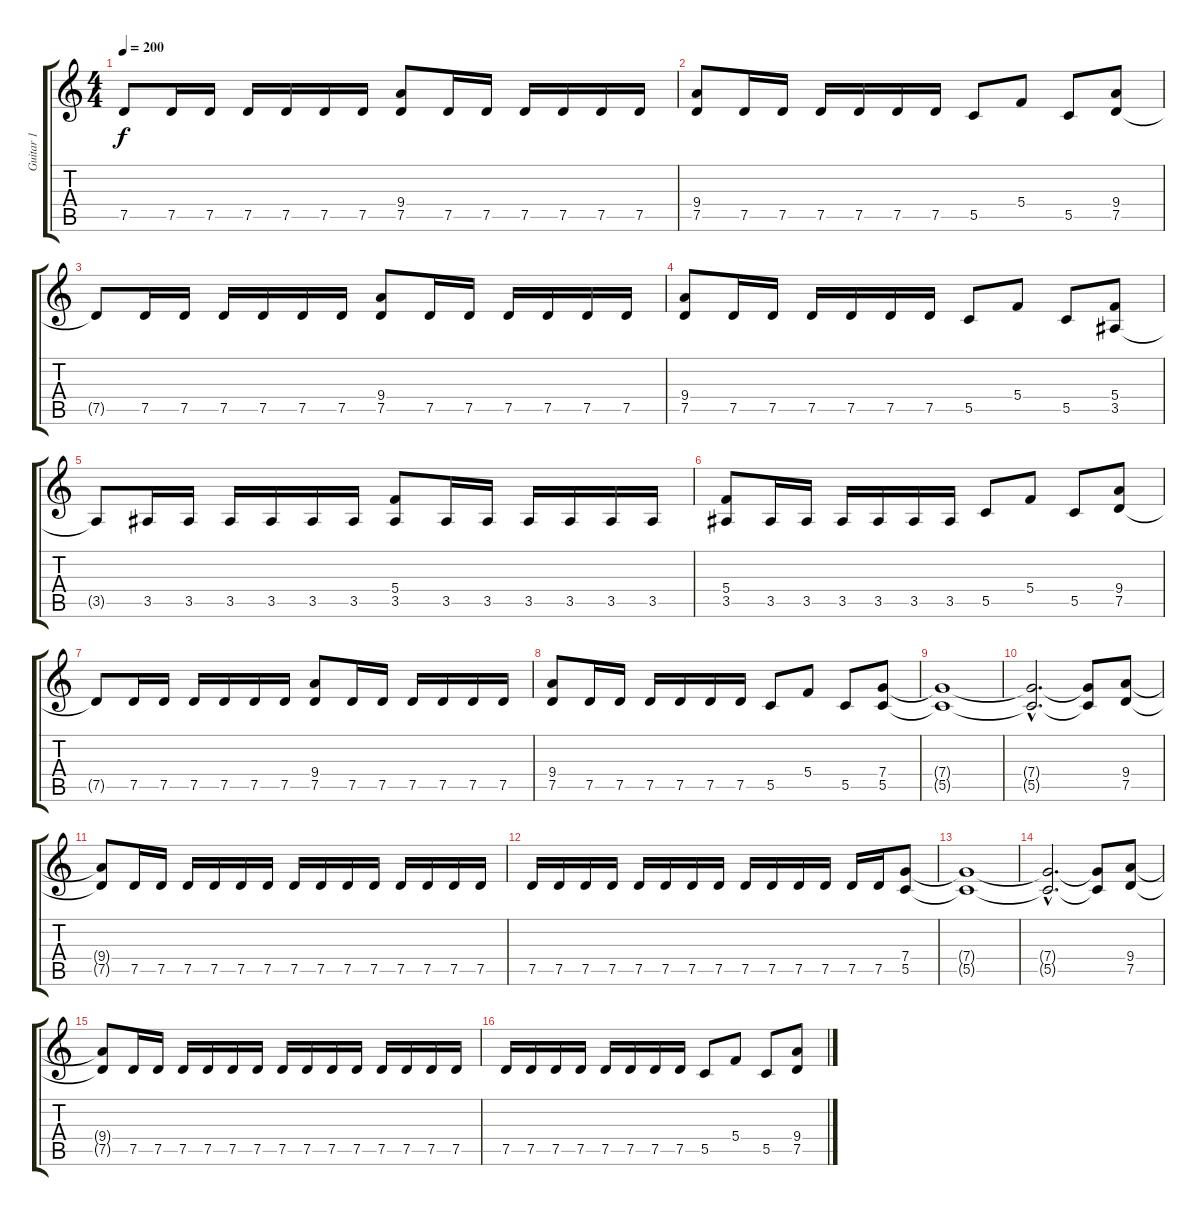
\track ("Guitar 1" "Guitar 1") {instrument distortionguitar}
\staff {score tabs}
\tuning (D4 A3 F3 C3 G2 D2) {hide}
\ts (4 4)
\tempo 200
\clef g2
\ks c
7.5{t}.8{dy f} 7.5.16 7.5.16 7.5.16 7.5.16 7.5.16 7.5.16 (9.4 7.5).8 7.5.16 7.5.16 7.5.16 7.5.16 7.5.16 7.5.16 |
(9.4 7.5).8 7.5.16 7.5.16 7.5.16 7.5.16 7.5.16 7.5.16 5.5.8 5.4.8 5.5.8 (9.4 7.5).8 |
7.5{t}.8 7.5.16 7.5.16 7.5.16 7.5.16 7.5.16 7.5.16 (9.4 7.5).8 7.5.16 7.5.16 7.5.16 7.5.16 7.5.16 7.5.16 |
(9.4 7.5).8 7.5.16 7.5.16 7.5.16 7.5.16 7.5.16 7.5.16 5.5.8 5.4.8 5.5.8 (5.4 3.5).8 |
3.5{t}.8 3.5.16 3.5.16 3.5.16 3.5.16 3.5.16 3.5.16 (5.4 3.5).8 3.5.16 3.5.16 3.5.16 3.5.16 3.5.16 3.5.16 |
(5.4 3.5).8 3.5.16 3.5.16 3.5.16 3.5.16 3.5.16 3.5.16 5.5.8 5.4.8 5.5.8 (9.4 7.5).8 |
7.5{t}.8 7.5.16 7.5.16 7.5.16 7.5.16 7.5.16 7.5.16 (9.4 7.5).8 7.5.16 7.5.16 7.5.16 7.5.16 7.5.16 7.5.16 |
(9.4 7.5).8 7.5.16 7.5.16 7.5.16 7.5.16 7.5.16 7.5.16 5.5.8 5.4.8 5.5.8 (7.4 5.5).8 |
(7.4{t} 5.5{t}).1 |
(7.4{hac t} 5.5{hac t}).2{d} (7.4{t} 5.5{t}).8 (9.4 7.5).8 |
(9.4{t} 7.5{t}).8 7.5.16 7.5.16 7.5.16 7.5.16 7.5.16 7.5.16 7.5.16 7.5.16 7.5.16 7.5.16 7.5.16 7.5.16 7.5.16 7.5.16 |
7.5.16 7.5.16 7.5.16 7.5.16 7.5.16 7.5.16 7.5.16 7.5.16 7.5.16 7.5.16 7.5.16 7.5.16 7.5.16 7.5.16 (7.4 5.5).8 |
(7.4{t} 5.5{t}).1 |
(7.4{hac t} 5.5{hac t}).2{d} (7.4{t} 5.5{t}).8 (9.4 7.5).8 |
(9.4{t} 7.5{t}).8 7.5.16 7.5.16 7.5.16 7.5.16 7.5.16 7.5.16 7.5.16 7.5.16 7.5.16 7.5.16 7.5.16 7.5.16 7.5.16 7.5.16 |
7.5.16 7.5.16 7.5.16 7.5.16 7.5.16 7.5.16 7.5.16 7.5.16 5.5.8 5.4.8 5.5.8 (9.4 7.5).8
